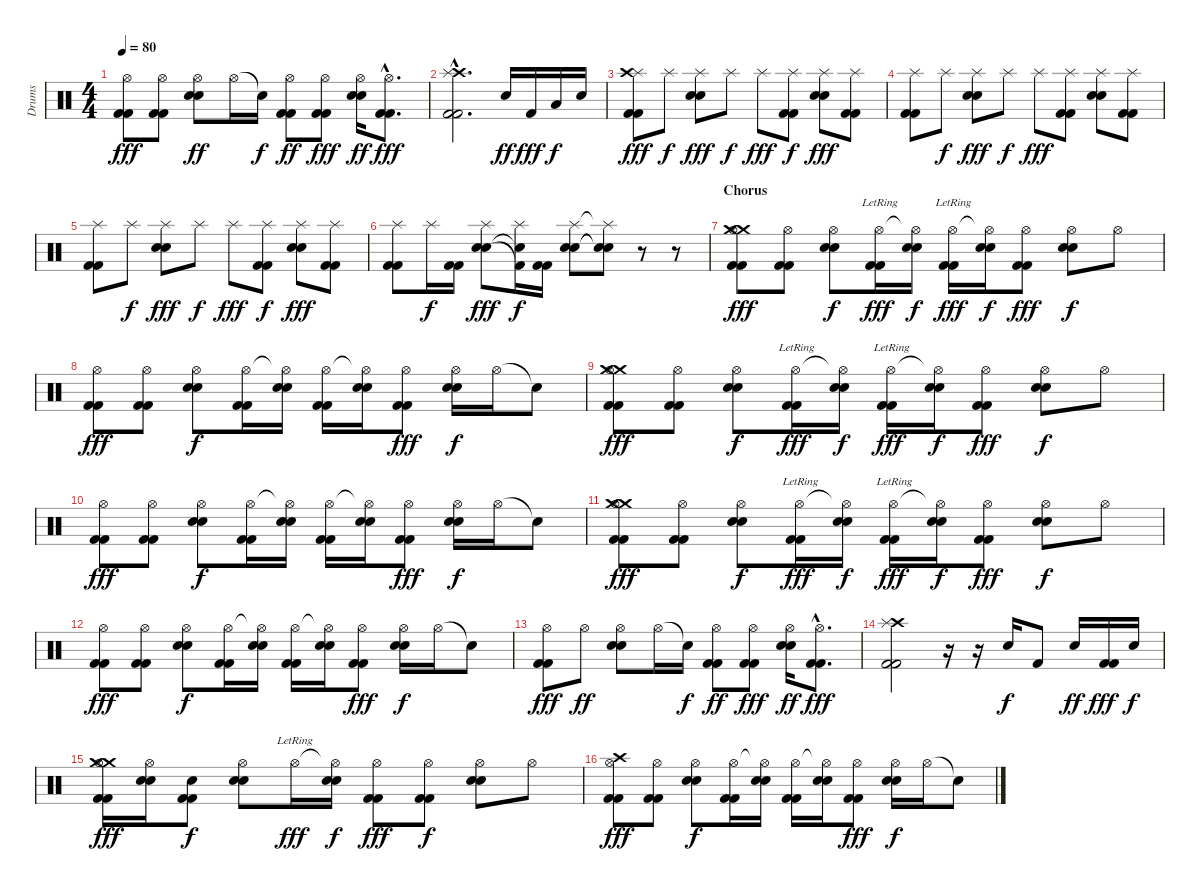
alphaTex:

\track ("Drums" "Drums") {instrument percussion}
\staff {score}
\articulation defaults
\ts (4 4)
\tempo 80
\clef neutral
\ks c
("Hi-Hat (open)" "Kick (hit) 2" "Kick (hit) 2").8{dy fff} ("Hi-Hat (open)" "Kick (hit) 2" "Kick (hit) 2").8 ("Hi-Hat (open)" "Electric Snare (hit)" "Electric Snare (hit)").8{dy ff} "Hi-Hat (open)".16 "Snare (hit)"{t}.16{dy f} ("Hi-Hat (open)" "Kick (hit) 2" "Kick (hit) 2").8{dy ff} ("Hi-Hat (open)" "Kick (hit) 2" "Kick (hit) 2").8{dy fff} ("Hi-Hat (open)" "Electric Snare (hit)" "Electric Snare (hit)").16{dy ff} ("Hi-Hat (open)"{hac} "Kick (hit) 2"{hac} "Kick (hit) 2"{hac}).8{d dy fff} |
("Crash high (hit)"{hac} "Splash (hit)"{hac} "Kick (hit) 2"{hac} "Kick (hit) 2"{hac}).2{d} "Electric Snare (hit)".16{dy ff} "Kick (hit) 2".16{dy fff} "Low Tom (hit)".16{dy f} "Electric Snare (hit)".16 |
("Splash (hit)" "Crash high (hit)" "Kick (hit) 2" "Kick (hit) 2").8{dy fff} "Splash (hit)".8{dy f} ("Splash (hit)" "Electric Snare (hit)" "Electric Snare (hit)").8{dy fff} "Splash (hit)".8{dy f} "Splash (hit)".8{dy fff} ("Splash (hit)" "Kick (hit) 2" "Kick (hit) 2").8{dy f} ("Splash (hit)" "Electric Snare (hit)" "Electric Snare (hit)").8{dy fff} ("Splash (hit)" "Kick (hit) 2" "Kick (hit) 2").8 |
("Splash (hit)" "Kick (hit) 2" "Kick (hit) 2").8 "Splash (hit)".8{dy f} ("Splash (hit)" "Electric Snare (hit)" "Electric Snare (hit)").8{dy fff} "Splash (hit)".8{dy f} "Splash (hit)".8{dy fff} ("Splash (hit)" "Kick (hit) 2" "Kick (hit) 2").8 ("Splash (hit)" "Electric Snare (hit)" "Electric Snare (hit)").8 ("Splash (hit)" "Kick (hit) 2" "Kick (hit) 2").8 |
("Splash (hit)" "Kick (hit) 2" "Kick (hit) 2").8 "Splash (hit)".8{dy f} ("Splash (hit)" "Electric Snare (hit)" "Electric Snare (hit)").8{dy fff} "Splash (hit)".8{dy f} "Splash (hit)".8{dy fff} ("Splash (hit)" "Kick (hit) 2" "Kick (hit) 2").8{dy f} ("Splash (hit)" "Electric Snare (hit)" "Electric Snare (hit)").8{dy fff} ("Splash (hit)" "Kick (hit) 2" "Kick (hit) 2").8 |
("Splash (hit)" "Kick (hit) 2" "Kick (hit) 2").8 "Splash (hit)".16{dy f} ("Kick (hit) 2" "Kick (hit) 2").16 ("Splash (hit)" "Electric Snare (hit)" "Electric Snare (hit)").8{dy fff} ("Splash (hit)" "Snare (hit)"{t} "Kick (hit) 2"{t}).16{dy f} ("Kick (hit) 2" "Kick (hit) 2").16 ("Splash (hit)" "Electric Snare (hit)" "Electric Snare (hit)").8 ("Splash (hit)"{t} "Electric Snare (hit)"{t} "Electric Snare (hit)"{t}).8 r.8 r.8 |
\section ("" "Chorus")
("Crash medium (hit)" "Crash medium (hit)" "Hi-Hat (open)" "Kick (hit) 2" "Kick (hit) 2").8{dy fff} ("Hi-Hat (open)" "Kick (hit) 2" "Kick (hit) 2").8 ("Hi-Hat (open)" "Electric Snare (hit)" "Electric Snare (hit)").8{dy f} ("Hi-Hat (open)"{lr} "Kick (hit) 2" "Kick (hit) 2").16{dy fff} ("Hi-Hat (open)"{t} "Electric Snare (hit)" "Electric Snare (hit)").16{dy f} ("Hi-Hat (open)"{lr} "Kick (hit) 2" "Kick (hit) 2").16{dy fff} ("Hi-Hat (open)"{t} "Electric Snare (hit)" "Electric Snare (hit)").16{dy f} ("Hi-Hat (open)" "Kick (hit) 2" "Kick (hit) 2").8{dy fff} ("Hi-Hat (open)" "Electric Snare (hit)" "Electric Snare (hit)").8{dy f} "Hi-Hat (open)".8 |
("Hi-Hat (open)" "Kick (hit) 2" "Kick (hit) 2").8{dy fff} ("Hi-Hat (open)" "Kick (hit) 2" "Kick (hit) 2").8 ("Hi-Hat (open)" "Electric Snare (hit)" "Electric Snare (hit)").8{dy f} ("Hi-Hat (open)" "Kick (hit) 2" "Kick (hit) 2").16 ("Hi-Hat (open)"{t} "Electric Snare (hit)" "Electric Snare (hit)").16 ("Hi-Hat (open)" "Kick (hit) 2" "Kick (hit) 2").16 ("Hi-Hat (open)"{t} "Electric Snare (hit)" "Electric Snare (hit)").16 ("Hi-Hat (open)" "Kick (hit) 2" "Kick (hit) 2").8{dy fff} ("Hi-Hat (open)" "Electric Snare (hit)" "Electric Snare (hit)").16{dy f} "Hi-Hat (open)".16 "Snare (hit)"{t}.8 |
("Crash medium (hit)" "Crash medium (hit)" "Hi-Hat (open)" "Kick (hit) 2" "Kick (hit) 2").8{dy fff} ("Hi-Hat (open)" "Kick (hit) 2" "Kick (hit) 2").8 ("Hi-Hat (open)" "Electric Snare (hit)" "Electric Snare (hit)").8{dy f} ("Hi-Hat (open)"{lr} "Kick (hit) 2" "Kick (hit) 2").16{dy fff} ("Hi-Hat (open)"{t} "Electric Snare (hit)" "Electric Snare (hit)").16{dy f} ("Hi-Hat (open)"{lr} "Kick (hit) 2" "Kick (hit) 2").16{dy fff} ("Hi-Hat (open)"{t} "Electric Snare (hit)" "Electric Snare (hit)").16{dy f} ("Hi-Hat (open)" "Kick (hit) 2" "Kick (hit) 2").8{dy fff} ("Hi-Hat (open)" "Electric Snare (hit)" "Electric Snare (hit)").8{dy f} "Hi-Hat (open)".8 |
("Hi-Hat (open)" "Kick (hit) 2" "Kick (hit) 2").8{dy fff} ("Hi-Hat (open)" "Kick (hit) 2" "Kick (hit) 2").8 ("Hi-Hat (open)" "Electric Snare (hit)" "Electric Snare (hit)").8{dy f} ("Hi-Hat (open)" "Kick (hit) 2" "Kick (hit) 2").16 ("Hi-Hat (open)"{t} "Electric Snare (hit)" "Electric Snare (hit)").16 ("Hi-Hat (open)" "Kick (hit) 2" "Kick (hit) 2").16 ("Hi-Hat (open)"{t} "Electric Snare (hit)" "Electric Snare (hit)").16 ("Hi-Hat (open)" "Kick (hit) 2" "Kick (hit) 2").8{dy fff} ("Hi-Hat (open)" "Electric Snare (hit)" "Electric Snare (hit)").16{dy f} "Hi-Hat (open)".16 "Snare (hit)"{t}.8 |
("Crash medium (hit)" "Crash medium (hit)" "Hi-Hat (open)" "Kick (hit) 2" "Kick (hit) 2").8{dy fff} ("Hi-Hat (open)" "Kick (hit) 2" "Kick (hit) 2").8 ("Hi-Hat (open)" "Electric Snare (hit)" "Electric Snare (hit)").8{dy f} ("Hi-Hat (open)"{lr} "Kick (hit) 2" "Kick (hit) 2").16{dy fff} ("Hi-Hat (open)"{t} "Electric Snare (hit)" "Electric Snare (hit)").16{dy f} ("Hi-Hat (open)"{lr} "Kick (hit) 2" "Kick (hit) 2").16{dy fff} ("Hi-Hat (open)"{t} "Electric Snare (hit)" "Electric Snare (hit)").16{dy f} ("Hi-Hat (open)" "Kick (hit) 2" "Kick (hit) 2").8{dy fff} ("Hi-Hat (open)" "Electric Snare (hit)" "Electric Snare (hit)").8{dy f} "Hi-Hat (open)".8 |
("Hi-Hat (open)" "Kick (hit) 2" "Kick (hit) 2").8{dy fff} ("Hi-Hat (open)" "Kick (hit) 2" "Kick (hit) 2").8 ("Hi-Hat (open)" "Electric Snare (hit)" "Electric Snare (hit)").8{dy f} ("Hi-Hat (open)" "Kick (hit) 2" "Kick (hit) 2").16 ("Hi-Hat (open)"{t} "Electric Snare (hit)" "Electric Snare (hit)").16 ("Hi-Hat (open)" "Kick (hit) 2" "Kick (hit) 2").16 ("Hi-Hat (open)"{t} "Electric Snare (hit)" "Electric Snare (hit)").16 ("Hi-Hat (open)" "Kick (hit) 2" "Kick (hit) 2").8{dy fff} ("Hi-Hat (open)" "Electric Snare (hit)" "Electric Snare (hit)").16{dy f} "Hi-Hat (open)".16 "Snare (hit)"{t}.8 |
("Hi-Hat (open)" "Kick (hit) 2" "Kick (hit) 2").8{dy fff} "Hi-Hat (open)".8{dy ff} ("Hi-Hat (open)" "Electric Snare (hit)" "Electric Snare (hit)").8 "Hi-Hat (open)".16 "Snare (hit)"{t}.16{dy f} ("Hi-Hat (open)" "Kick (hit) 2" "Kick (hit) 2").8{dy ff} ("Hi-Hat (open)" "Kick (hit) 2" "Kick (hit) 2").8{dy fff} ("Hi-Hat (open)" "Electric Snare (hit)" "Electric Snare (hit)").16{dy ff} ("Hi-Hat (open)"{hac} "Kick (hit) 2"{hac} "Kick (hit) 2"{hac}).8{d dy fff} |
("Crash high (hit)" "Splash (hit)" "Kick (hit) 2" "Kick (hit) 2").2 r.16 r.16 "Electric Snare (hit)".16{dy f} "Kick (hit) 2".8 "Electric Snare (hit)".16{dy ff} ("Kick (hit) 2" "Kick (hit) 2").16{dy fff} "Electric Snare (hit)".16{dy f} |
("Crash medium (hit)" "Crash medium (hit)" "Hi-Hat (open)" "Kick (hit) 2" "Kick (hit) 2").16{dy fff} ("Hi-Hat (open)" "Electric Snare (hit)" "Electric Snare (hit)").16 ("Electric Snare (hit)" "Kick (hit) 2" "Kick (hit) 2").8{dy f} ("Hi-Hat (open)" "Electric Snare (hit)" "Electric Snare (hit)").8 "Hi-Hat (open)"{lr}.16{dy fff} ("Hi-Hat (open)"{t} "Electric Snare (hit)" "Electric Snare (hit)").16{dy f} ("Hi-Hat (open)" "Kick (hit) 2" "Kick (hit) 2").8{dy fff} ("Hi-Hat (open)" "Kick (hit) 2" "Kick (hit) 2").8{dy f} ("Hi-Hat (open)" "Electric Snare (hit)" "Electric Snare (hit)").8 "Hi-Hat (open)".8 |
("Crash high (hit)" "Hi-Hat (open)" "Kick (hit) 2" "Kick (hit) 2").8{dy fff} ("Hi-Hat (open)" "Kick (hit) 2" "Kick (hit) 2").8 ("Hi-Hat (open)" "Electric Snare (hit)" "Electric Snare (hit)").8{dy f} ("Hi-Hat (open)" "Kick (hit) 2" "Kick (hit) 2").16 ("Hi-Hat (open)"{t} "Electric Snare (hit)" "Electric Snare (hit)").16 ("Hi-Hat (open)" "Kick (hit) 2" "Kick (hit) 2").16 ("Hi-Hat (open)"{t} "Electric Snare (hit)" "Electric Snare (hit)").16 ("Hi-Hat (open)" "Kick (hit) 2" "Kick (hit) 2").8{dy fff} ("Hi-Hat (open)" "Electric Snare (hit)" "Electric Snare (hit)").16{dy f} "Hi-Hat (open)".16 "Snare (hit)"{t}.8
